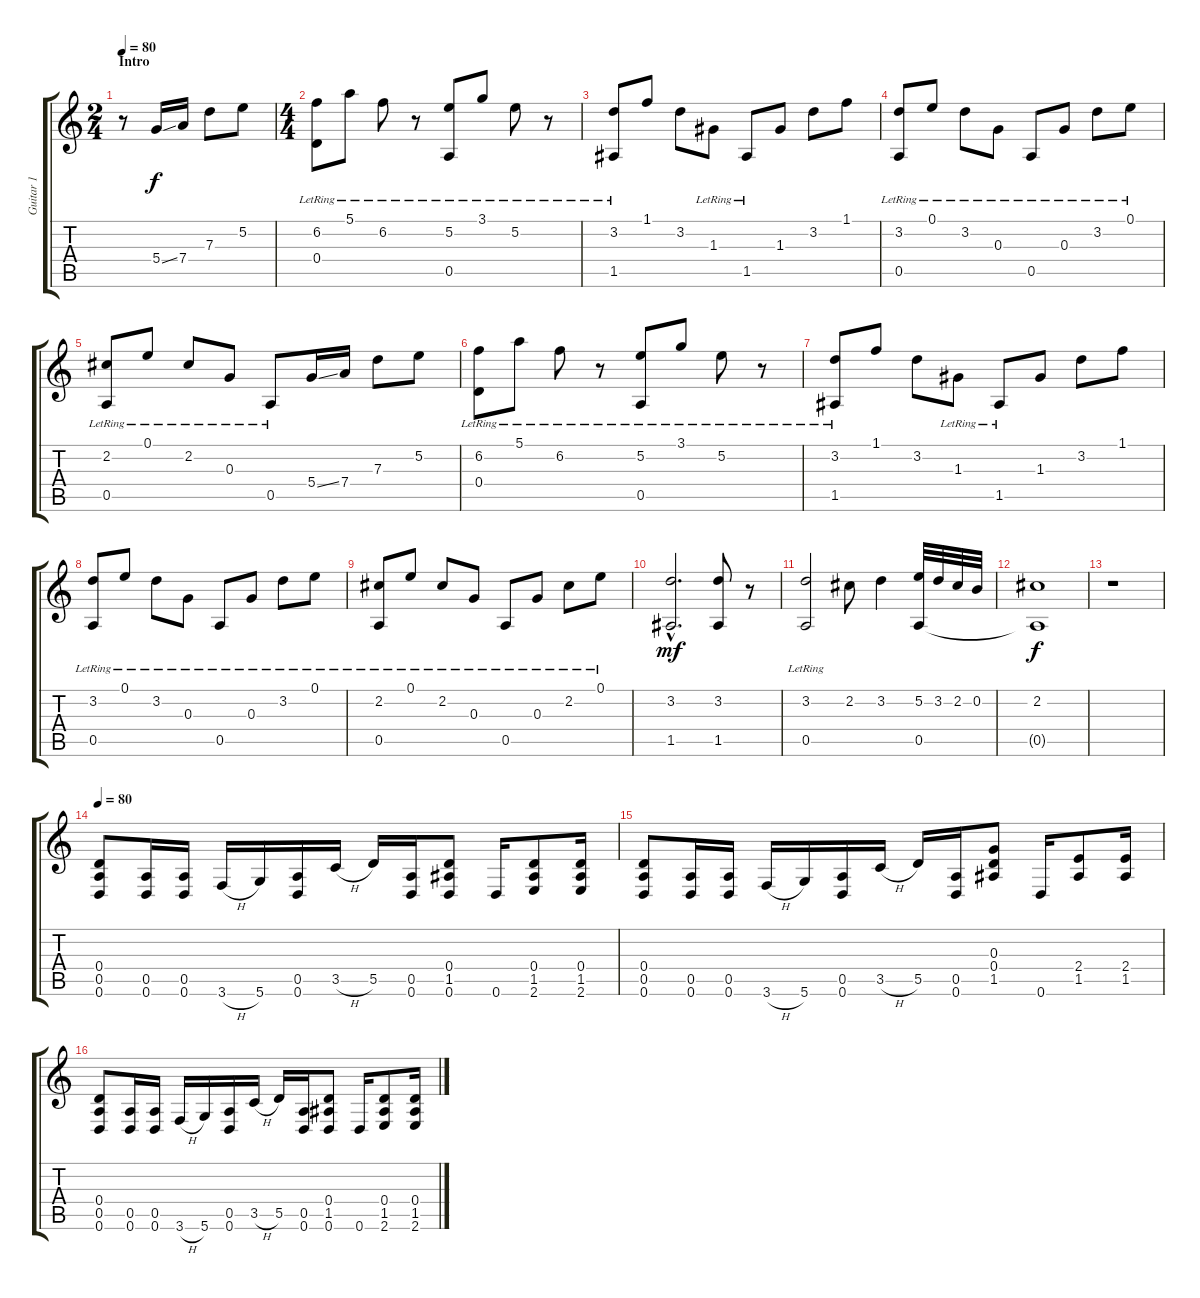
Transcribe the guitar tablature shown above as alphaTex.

\track ("Guitar 1" "Guitar 1") {instrument distortionguitar}
\staff {score tabs}
\tuning (E4 B3 G3 D3 A2 D2) {hide}
\ts (2 4)
\section ("" "Intro")
\tempo 80
\tempo 100
\tempo 80
\clef g2
\ks c
r.8{dy f instrument electricguitarclean} 5.4{ss}.16 7.4.16 7.3.8 5.2.8 |
\ts (4 4)
(6.2{lr} 0.4{lr}).8 5.1{lr}.8 6.2{lr}.8 r.8 (5.2{lr} 0.5{lr}).8 3.1{lr}.8 5.2{lr}.8 r.8 |
(3.2 1.5{lr}).8 1.1.8 3.2.8 1.3{lr}.8 1.5{lr}.8 1.3.8 3.2.8 1.1.8 |
(3.2{lr} 0.5{lr}).8 0.1{lr}.8 3.2{lr}.8 0.3{lr}.8 0.5{lr}.8 0.3{lr}.8 3.2{lr}.8 0.1{lr}.8 |
(2.2{lr} 0.5{lr}).8 0.1{lr}.8 2.2{lr}.8 0.3{lr}.8 0.5{lr}.8 5.4{ss}.16 7.4.16 7.3.8 5.2.8 |
(6.2{lr} 0.4{lr}).8 5.1{lr}.8 6.2{lr}.8 r.8 (5.2{lr} 0.5{lr}).8 3.1{lr}.8 5.2{lr}.8 r.8 |
(3.2 1.5{lr}).8 1.1.8 3.2.8 1.3{lr}.8 1.5{lr}.8 1.3.8 3.2.8 1.1.8 |
(3.2{lr} 0.5{lr}).8 0.1{lr}.8 3.2{lr}.8 0.3{lr}.8 0.5{lr}.8 0.3{lr}.8 3.2{lr}.8 0.1{lr}.8 |
(2.2{lr} 0.5{lr}).8 0.1{lr}.8 2.2{lr}.8 0.3{lr}.8 0.5{lr}.8 0.3{lr}.8 2.2{lr}.8 0.1{lr}.8 |
(3.2{hac} 1.5{hac}).2{d dy mf} (3.2 1.5).8 r.8 |
(3.2 0.5{lr}).2 2.2.8 3.2.4 (5.2 0.5).32 3.2.32 2.2.32 0.2.32 |
(2.2 0.5{t}).1{dy f} |
r.1 |
\tempo 80
(0.4 0.5 0.6).8{instrument electricguitarclean} (0.5 0.6).16 (0.5 0.6).16 3.6{h}.16 5.6.16 (0.5 0.6).16 3.5{h}.16 5.5.16 (0.5 0.6).16 (0.4 1.5 0.6).8 0.6.16 (0.4 1.5 2.6).8 (0.4 1.5 2.6).16 |
(0.4 0.5 0.6).8 (0.5 0.6).16 (0.5 0.6).16 3.6{h}.16 5.6.16 (0.5 0.6).16 3.5{h}.16 5.5.16 (0.5 0.6).16 (0.3 0.4 1.5).8 0.6.16 (2.4 1.5).8 (2.4 1.5).16 |
(0.4 0.5 0.6).8 (0.5 0.6).16 (0.5 0.6).16 3.6{h}.16 5.6.16 (0.5 0.6).16 3.5{h}.16 5.5.16 (0.5 0.6).16 (0.4 1.5 0.6).8 0.6.16 (0.4 1.5 2.6).8 (0.4 1.5 2.6).16
